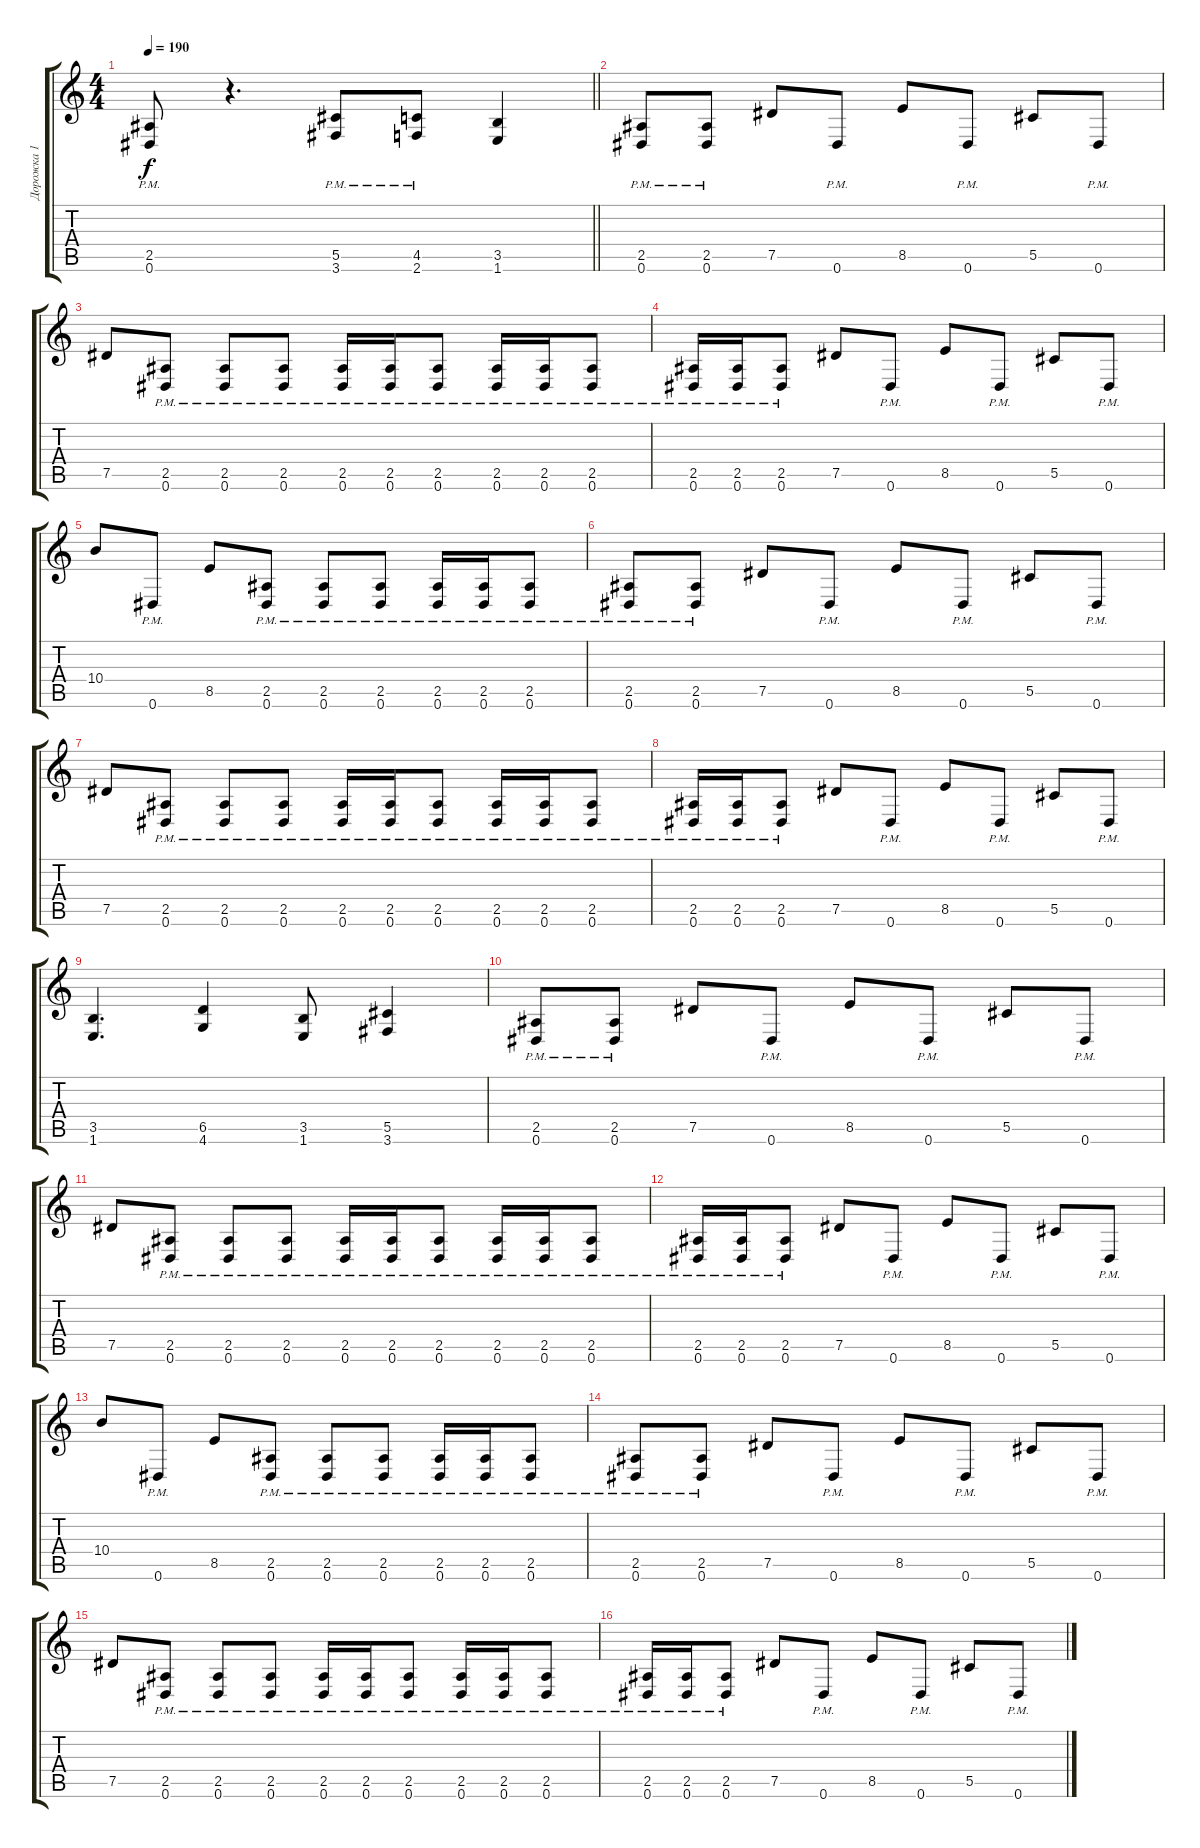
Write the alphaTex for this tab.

\track ("Дорожка 1" "Дорожка 1") {instrument distortionguitar}
\staff {score tabs}
\tuning (Eb4 Bb3 Gb3 Db3 Ab2 Eb2) {hide}
\ts (4 4)
\tempo 190
\clef g2
\barLineRight lightlight
\ks c
(2.5{pm} 0.6{pm}).8{dy f} r.4{d} (5.5{pm} 3.6{pm}).8 (4.5{pm} 2.6{pm}).8 (3.5 1.6).4 |
\section ("" "")
(2.5{pm} 0.6{pm}).8 (2.5{pm} 0.6{pm}).8 7.5.8 0.6{pm}.8 8.5.8 0.6{pm}.8 5.5.8 0.6{pm}.8 |
7.5.8 (2.5{pm} 0.6{pm}).8 (2.5{pm} 0.6{pm}).8 (2.5{pm} 0.6{pm}).8 (2.5{pm} 0.6{pm}).16 (2.5{pm} 0.6{pm}).16 (2.5{pm} 0.6{pm}).8 (2.5{pm} 0.6{pm}).16 (2.5{pm} 0.6{pm}).16 (2.5{pm} 0.6{pm}).8 |
(2.5{pm} 0.6{pm}).16 (2.5{pm} 0.6{pm}).16 (2.5{pm} 0.6{pm}).8 7.5.8 0.6{pm}.8 8.5.8 0.6{pm}.8 5.5.8 0.6{pm}.8 |
10.4.8 0.6{pm}.8 8.5.8 (2.5{pm} 0.6{pm}).8 (2.5{pm} 0.6{pm}).8 (2.5{pm} 0.6{pm}).8 (2.5{pm} 0.6{pm}).16 (2.5{pm} 0.6{pm}).16 (2.5{pm} 0.6{pm}).8 |
(2.5{pm} 0.6{pm}).8 (2.5{pm} 0.6{pm}).8 7.5.8 0.6{pm}.8 8.5.8 0.6{pm}.8 5.5.8 0.6{pm}.8 |
7.5.8 (2.5{pm} 0.6{pm}).8 (2.5{pm} 0.6{pm}).8 (2.5{pm} 0.6{pm}).8 (2.5{pm} 0.6{pm}).16 (2.5{pm} 0.6{pm}).16 (2.5{pm} 0.6{pm}).8 (2.5{pm} 0.6{pm}).16 (2.5{pm} 0.6{pm}).16 (2.5{pm} 0.6{pm}).8 |
(2.5{pm} 0.6{pm}).16 (2.5{pm} 0.6{pm}).16 (2.5{pm} 0.6{pm}).8 7.5.8 0.6{pm}.8 8.5.8 0.6{pm}.8 5.5.8 0.6{pm}.8 |
(3.5 1.6).4{d} (6.5 4.6).4 (3.5 1.6).8 (5.5 3.6).4 |
(2.5{pm} 0.6{pm}).8 (2.5{pm} 0.6{pm}).8 7.5.8 0.6{pm}.8 8.5.8 0.6{pm}.8 5.5.8 0.6{pm}.8 |
7.5.8 (2.5{pm} 0.6{pm}).8 (2.5{pm} 0.6{pm}).8 (2.5{pm} 0.6{pm}).8 (2.5{pm} 0.6{pm}).16 (2.5{pm} 0.6{pm}).16 (2.5{pm} 0.6{pm}).8 (2.5{pm} 0.6{pm}).16 (2.5{pm} 0.6{pm}).16 (2.5{pm} 0.6{pm}).8 |
(2.5{pm} 0.6{pm}).16 (2.5{pm} 0.6{pm}).16 (2.5{pm} 0.6{pm}).8 7.5.8 0.6{pm}.8 8.5.8 0.6{pm}.8 5.5.8 0.6{pm}.8 |
10.4.8 0.6{pm}.8 8.5.8 (2.5{pm} 0.6{pm}).8 (2.5{pm} 0.6{pm}).8 (2.5{pm} 0.6{pm}).8 (2.5{pm} 0.6{pm}).16 (2.5{pm} 0.6{pm}).16 (2.5{pm} 0.6{pm}).8 |
(2.5{pm} 0.6{pm}).8 (2.5{pm} 0.6{pm}).8 7.5.8 0.6{pm}.8 8.5.8 0.6{pm}.8 5.5.8 0.6{pm}.8 |
7.5.8 (2.5{pm} 0.6{pm}).8 (2.5{pm} 0.6{pm}).8 (2.5{pm} 0.6{pm}).8 (2.5{pm} 0.6{pm}).16 (2.5{pm} 0.6{pm}).16 (2.5{pm} 0.6{pm}).8 (2.5{pm} 0.6{pm}).16 (2.5{pm} 0.6{pm}).16 (2.5{pm} 0.6{pm}).8 |
(2.5{pm} 0.6{pm}).16 (2.5{pm} 0.6{pm}).16 (2.5{pm} 0.6{pm}).8 7.5.8 0.6{pm}.8 8.5.8 0.6{pm}.8 5.5.8 0.6{pm}.8
